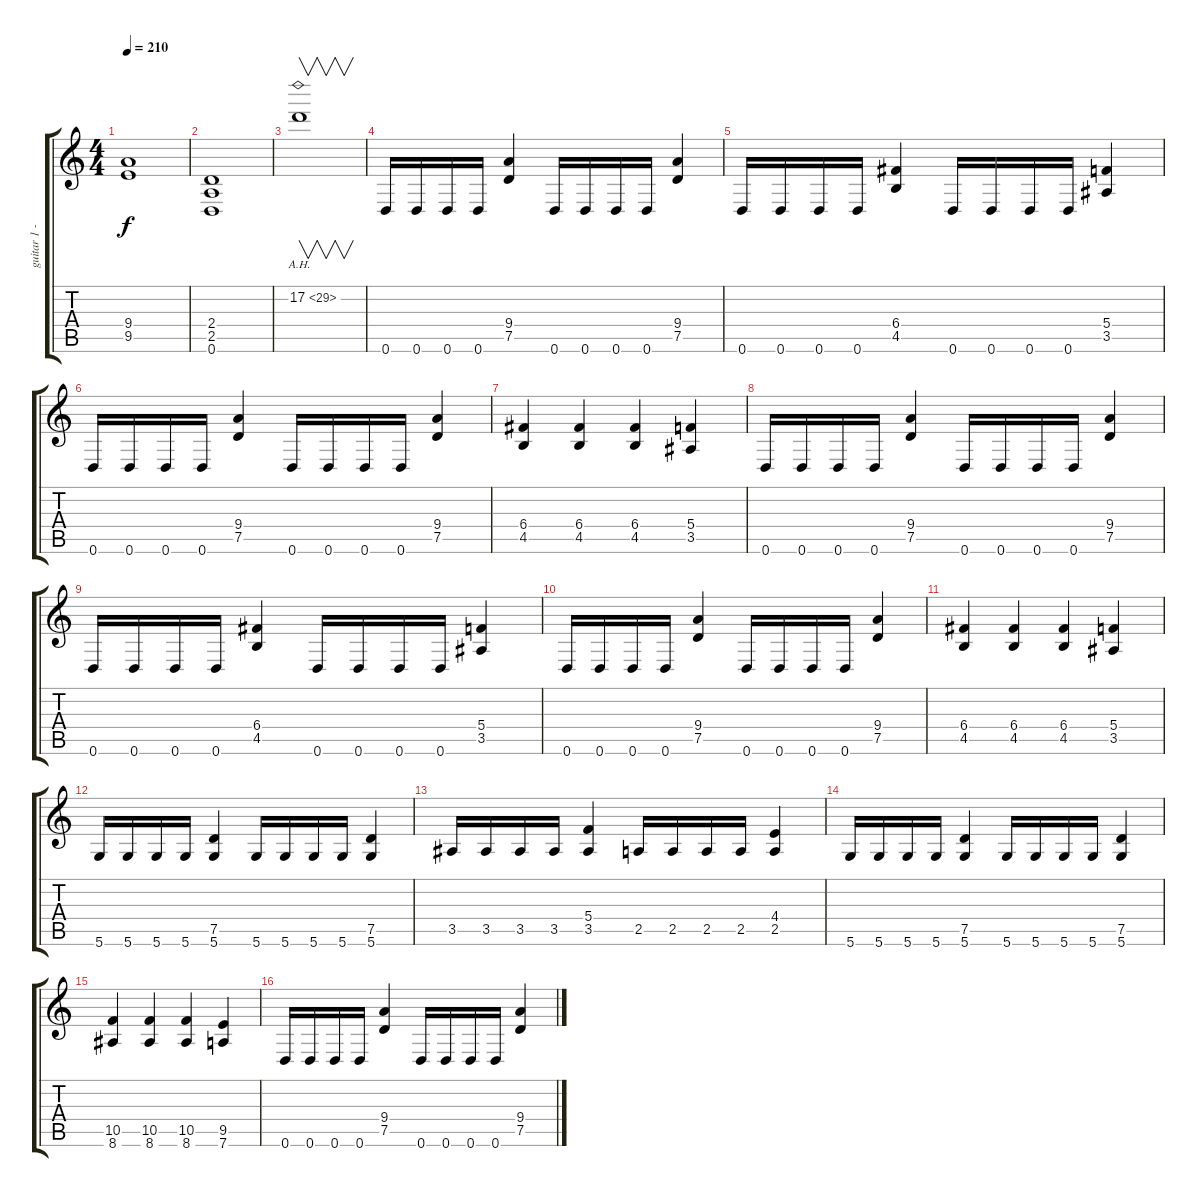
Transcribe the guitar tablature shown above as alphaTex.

\track ("guitar 1 - Pete" "guitar 1 -") {instrument distortionguitar}
\staff {score tabs}
\tuning (D4 A3 F3 C3 G2 D2) {hide}
\ts (4 4)
\tempo 210
\clef g2
\ks c
(9.4 9.5).1{dy f} |
(2.4 2.5 0.6).1 |
17.2{ah 12}.1{v} |
0.6.16 0.6.16 0.6.16 0.6.16 (9.4 7.5).4 0.6.16 0.6.16 0.6.16 0.6.16 (9.4 7.5).4 |
0.6.16 0.6.16 0.6.16 0.6.16 (6.4 4.5).4 0.6.16 0.6.16 0.6.16 0.6.16 (5.4 3.5).4 |
0.6.16 0.6.16 0.6.16 0.6.16 (9.4 7.5).4 0.6.16 0.6.16 0.6.16 0.6.16 (9.4 7.5).4 |
(6.4 4.5).4 (6.4 4.5).4 (6.4 4.5).4 (5.4 3.5).4 |
0.6.16 0.6.16 0.6.16 0.6.16 (9.4 7.5).4 0.6.16 0.6.16 0.6.16 0.6.16 (9.4 7.5).4 |
0.6.16 0.6.16 0.6.16 0.6.16 (6.4 4.5).4 0.6.16 0.6.16 0.6.16 0.6.16 (5.4 3.5).4 |
0.6.16 0.6.16 0.6.16 0.6.16 (9.4 7.5).4 0.6.16 0.6.16 0.6.16 0.6.16 (9.4 7.5).4 |
(6.4 4.5).4 (6.4 4.5).4 (6.4 4.5).4 (5.4 3.5).4 |
5.6.16 5.6.16 5.6.16 5.6.16 (7.5 5.6).4 5.6.16 5.6.16 5.6.16 5.6.16 (7.5 5.6).4 |
3.5.16 3.5.16 3.5.16 3.5.16 (5.4 3.5).4 2.5.16 2.5.16 2.5.16 2.5.16 (4.4 2.5).4 |
5.6.16 5.6.16 5.6.16 5.6.16 (7.5 5.6).4 5.6.16 5.6.16 5.6.16 5.6.16 (7.5 5.6).4 |
(10.5 8.6).4 (10.5 8.6).4 (10.5 8.6).4 (9.5 7.6).4 |
0.6.16 0.6.16 0.6.16 0.6.16 (9.4 7.5).4 0.6.16 0.6.16 0.6.16 0.6.16 (9.4 7.5).4
